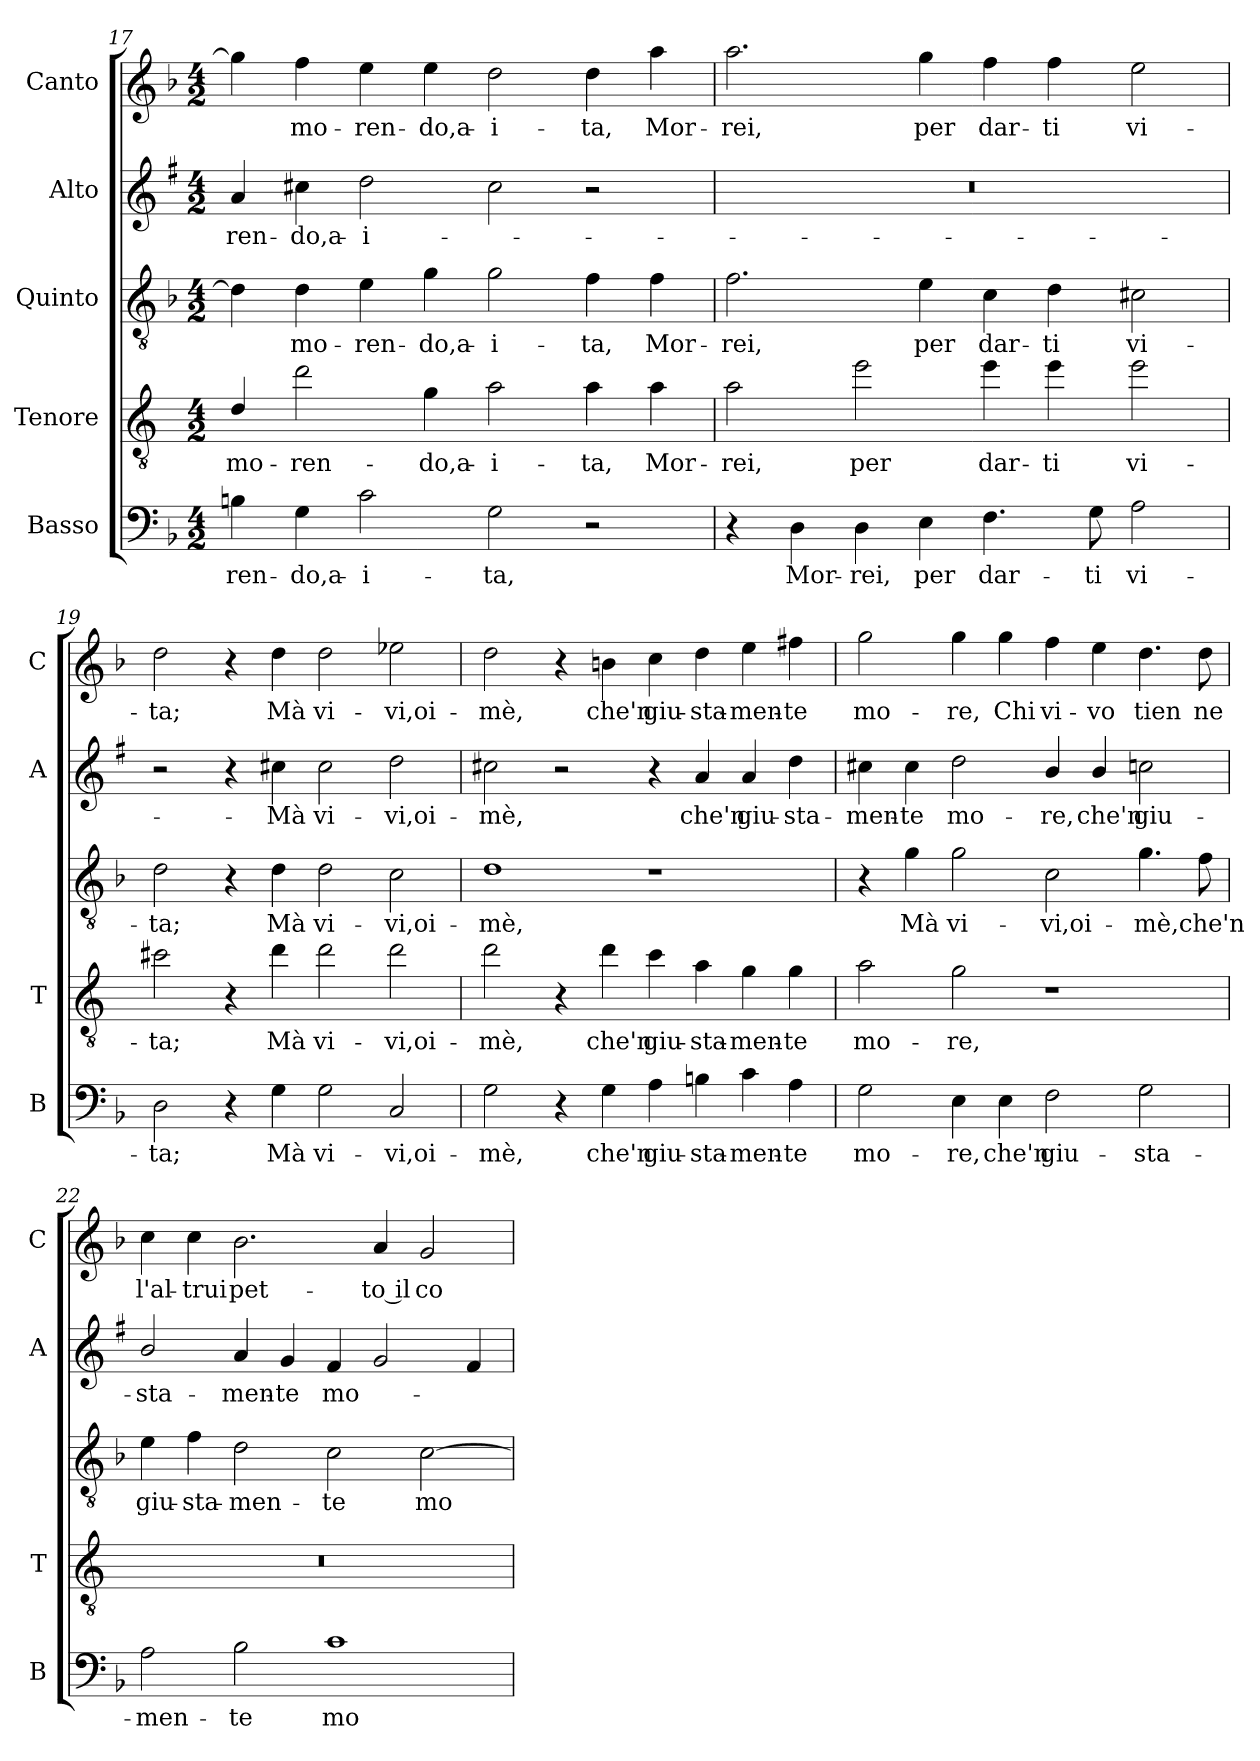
**kern	**text	**kern	**text	**kern	**text	**kern	**text	**kern	**text
*part5	*part5	*part4	*part4	*part3	*part3	*part2	*part2	*part1	*part1
*staff5	*staff5	*staff4	*staff4	*staff3	*staff3	*staff2	*staff2	*staff1	*staff1
*I"Basso	*	*I"Tenore	*	*I"Quinto	*	*I"Alto	*	*I"Canto	*
*I'B	*	*I'T	*	*	*	*I'A	*	*I'C	*
*clefF4	*	*clefGv2	*	*clefGv2	*	*clefG2	*	*clefG2	*
*	*	*ITrd4c7	*	*	*	*ITrd1c2	*	*	*
*k[b-]	*	*k[b-]	*	*k[b-]	*	*k[b-]	*	*k[b-]	*
*F:	*	*F:	*	*F:	*	*F:	*	*F:	*
*M4/2	*	*M4/2	*	*M4/2	*	*M4/2	*	*M4/2	*
=17	=17	=17	=17	=17	=17	=17	=17	=17	=17
!	!LO:LY:b	!	!LO:LY:b	!	!	!	!LO:LY:b	!	!
4Bn\	-ren-	4G/	mo-	4d\]	.	4g/	-ren-	4gg\]	.
!	!LO:LY:b	!	!LO:LY:b	!	!LO:LY:b	!	!LO:LY:b	!	!LO:LY:b
4G\	-do,a-	2g\	-ren-	4d\	mo-	4bn\	-do,a-	4ff\	mo-
!	!LO:LY:b	!	!	!	!LO:LY:b	!	!LO:LY:b	!	!LO:LY:b
2c\	-i-	.	.	4e\	-ren-	2cc\	-i-	4ee\	-ren-
!	!	!	!LO:LY:b	!	!LO:LY:b	!	!	!	!LO:LY:b
.	.	4c\	-do,a-	4g\	-do,a-	.	.	4ee\	-do,a-
!	!LO:LY:b	!	!LO:LY:b	!	!LO:LY:b	!	!	!	!LO:LY:b
2G\	-ta,	2d\	-i-	2g\	-i-	2b\	.	2dd\	-i-
!	!	!	!LO:LY:b	!	!LO:LY:b	!	!	!	!LO:LY:b
2r	.	4d\	-ta,	4f\	-ta,	2r	.	4dd\	-ta,
!	!	!	!LO:LY:b	!	!LO:LY:b	!	!	!	!LO:LY:b
.	.	4d\	Mor-	4f\	Mor-	.	.	4aa\	Mor-
=18	=18	=18	=18	=18	=18	=18	=18	=18	=18
!	!	!	!LO:LY:b	!	!LO:LY:b	!	!	!	!LO:LY:b
4r	.	2d\	-rei,	2.f\	-rei,	0r	.	2.aa\	-rei,
!	!LO:LY:b	!	!	!	!	!	!	!	!
4D\	Mor-	.	.	.	.	.	.	.	.
!	!LO:LY:b	!	!LO:LY:b	!	!	!	!	!	!
4D\	-rei,	2a\	per	.	.	.	.	.	.
!	!LO:LY:b	!	!	!	!LO:LY:b	!	!	!	!LO:LY:b
4E\	per	.	.	4e\	per	.	.	4gg\	per
!	!LO:LY:b	!	!LO:LY:b	!	!LO:LY:b	!	!	!	!LO:LY:b
4.F\	dar-	4a\	dar-	4c\	dar-	.	.	4ff\	dar-
!	!	!	!LO:LY:b	!	!LO:LY:b	!	!	!	!LO:LY:b
.	.	4a\	-ti	4d\	-ti	.	.	4ff\	-ti
!	!LO:LY:b	!	!	!	!	!	!	!	!
8G\	-ti	.	.	.	.	.	.	.	.
!	!LO:LY:b	!	!LO:LY:b	!	!LO:LY:b	!	!	!	!LO:LY:b
2A\	vi-	2a\	vi-	2c#X\	vi-	.	.	2ee\	vi-
!!LO:PB:g=z
=19	=19	=19	=19	=19	=19	=19	=19	=19	=19
!	!LO:LY:b	!	!LO:LY:b	!	!LO:LY:b	!	!	!	!LO:LY:b
2D\	-ta;	2f#X\	-ta;	2d\	-ta;	2r	.	2dd\	-ta;
4r	.	4r	.	4r	.	4r	.	4r	.
!	!LO:LY:b	!	!LO:LY:b	!	!LO:LY:b	!	!LO:LY:b	!	!LO:LY:b
4G\	Mà	4g\	Mà	4d\	Mà	4bn\	-Mà	4dd\	Mà
!	!LO:LY:b	!	!LO:LY:b	!	!LO:LY:b	!	!LO:LY:b	!	!LO:LY:b
2G\	vi-	2g\	vi-	2d\	vi-	2b\	vi-	2dd\	vi-
!	!LO:LY:b	!	!LO:LY:b	!	!LO:LY:b	!	!LO:LY:b	!	!LO:LY:b
2C/	-vi,oi-	2g\	-vi,oi-	2c\	-vi,oi-	2cc\	-vi,oi-	2ee-X\	-vi,oi-
=20	=20	=20	=20	=20	=20	=20	=20	=20	=20
!	!LO:LY:b	!	!LO:LY:b	!	!LO:LY:b	!	!LO:LY:b	!	!LO:LY:b
2G\	-mè,	2g\	-mè,	1d	-mè,	2bn\	-mè,	2dd\	-mè,
4r	.	4r	.	.	.	2r	.	4r	.
!	!LO:LY:b	!	!LO:LY:b	!	!	!	!	!	!LO:LY:b
4G\	che'n	4g\	che'n	.	.	.	.	4bn\	che'n
!	!LO:LY:b	!	!LO:LY:b	!	!	!	!	!	!LO:LY:b
4A\	giu-	4f\	giu-	1r	.	4r	.	4cc\	giu-
!	!LO:LY:b	!	!LO:LY:b	!	!	!	!LO:LY:b	!	!LO:LY:b
4Bn\	-sta-	4d\	-sta-	.	.	4g/	che'n	4dd\	-sta-
!	!LO:LY:b	!	!LO:LY:b	!	!	!	!LO:LY:b	!	!LO:LY:b
4c\	-men-	4c\	-men-	.	.	4g/	giu-	4ee\	-men-
!	!LO:LY:b	!	!LO:LY:b	!	!	!	!LO:LY:b	!	!LO:LY:b
4A\	-te	4c\	-te	.	.	4cc\	-sta-	4ff#X\	-te
=21	=21	=21	=21	=21	=21	=21	=21	=21	=21
!	!LO:LY:b	!	!LO:LY:b	!	!	!	!LO:LY:b	!	!LO:LY:b
2G\	mo-	2d\	mo-	4r	.	4bn\	-men-	2gg\	mo-
!	!	!	!	!	!LO:LY:b	!	!LO:LY:b	!	!
.	.	.	.	4g\	Mà	4b\	-te	.	.
!	!LO:LY:b	!	!LO:LY:b	!	!LO:LY:b	!	!LO:LY:b	!	!LO:LY:b
4E\	-re,	2c\	-re,	2g\	vi-	2cc\	mo-	4gg\	-re,
!	!LO:LY:b	!	!	!	!	!	!	!	!LO:LY:b
4E\	che'n	.	.	.	.	.	.	4gg\	Chi
!	!LO:LY:b	!	!	!	!LO:LY:b	!	!LO:LY:b	!	!LO:LY:b
2F\	giu-	1r	.	2c\	-vi,oi-	4a/	-re,	4ff\	vi-
!	!	!	!	!	!	!	!LO:LY:b	!	!LO:LY:b
.	.	.	.	.	.	4a/	che'n	4ee\	-vo
!	!LO:LY:b	!	!	!	!LO:LY:b	!	!LO:LY:b	!	!LO:LY:b
2G\	-sta-	.	.	4.g\	-mè,	2b-X\	giu-	4.dd\	tien
!	!	!	!	!	!LO:LY:b	!	!	!	!LO:LY:b
.	.	.	.	8f\	che'n	.	.	8dd\	ne
!!LO:LB:g=z
=22	=22	=22	=22	=22	=22	=22	=22	=22	=22
!	!LO:LY:b	!	!	!	!LO:LY:b	!	!LO:LY:b	!	!LO:LY:b
2A\	-men-	0r	.	4e\	giu-	2a/	-sta-	4cc\	l'al-
!	!	!	!	!	!LO:LY:b	!	!	!	!LO:LY:b
.	.	.	.	4f\	-sta-	.	.	4cc\	-trui
!	!LO:LY:b	!	!	!	!LO:LY:b	!	!LO:LY:b	!	!LO:LY:b
2B-\	-te	.	.	2d\	-men-	4g/	-men-	2.b-\	pet-
!	!	!	!	!	!	!	!LO:LY:b	!	!
.	.	.	.	.	.	4f/	-te	.	.
!	!LO:LY:b	!	!	!	!LO:LY:b	!	!LO:LY:b	!	!
1c	mo-	.	.	2c\	-te	4e/	mo-	.	.
!	!	!	!	!	!	!	!	!	!LO:LY:b
.	.	.	.	.	.	2f/	.	4a/	-to il
!	!	!	!	!	!LO:LY:b	!	!	!	!LO:LY:b
.	.	.	.	[2c\	mo-	.	.	2g/	co-
.	.	.	.	.	.	4e/	.	.	.
=	=	=	=	=	=	=	=	=	=
*-	*-	*-	*-	*-	*-	*-	*-	*-	*-
